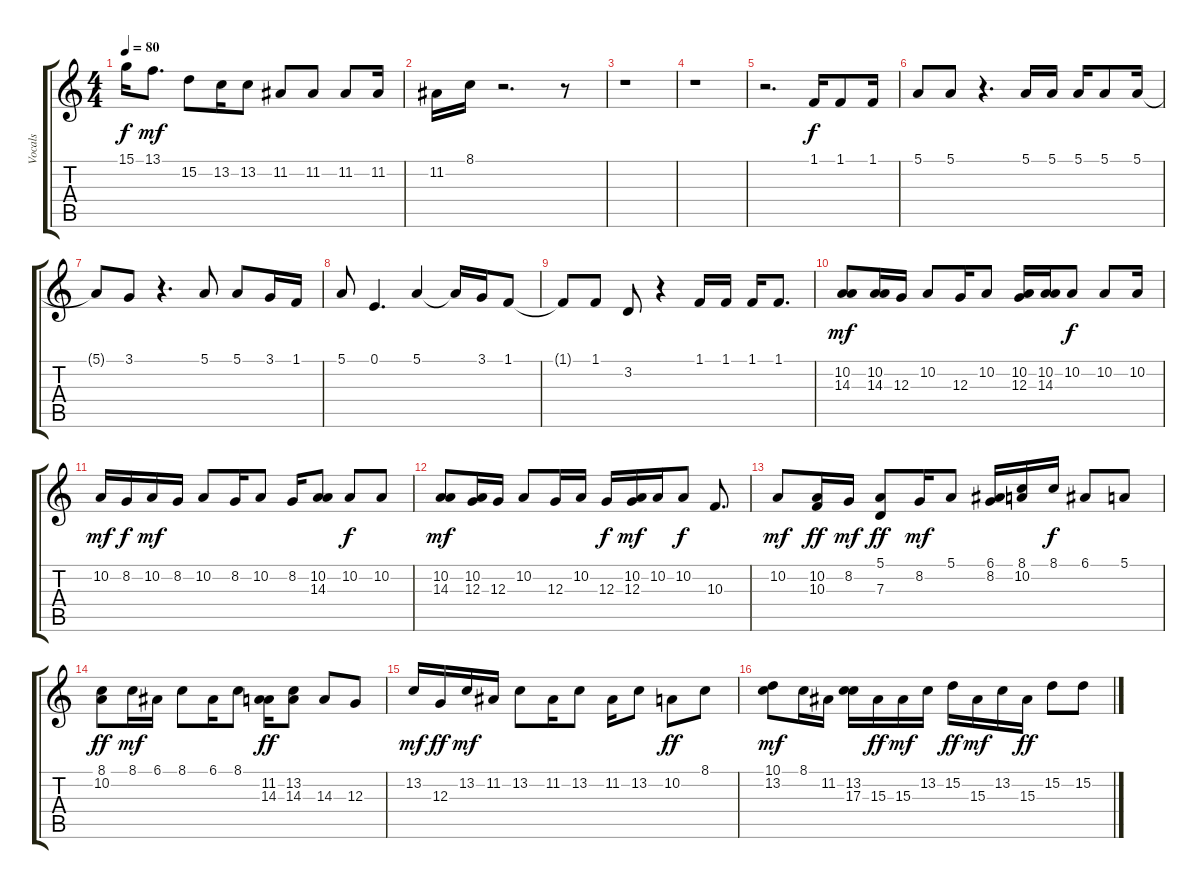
\track ("Vocals" "Vocals") {instrument trombone}
\staff {score tabs}
\tuning (E4 B3 G3 D3 A2 E2) {hide}
\ts (4 4)
\tempo 80
\clef g2
\ks c
15.1{t}.16{dy f} 13.1.8{d dy mf} 15.2.8 13.2.16 13.2.8 11.2.8 11.2.8 11.2.8 11.2.16 |
11.2.16 8.1.16 r.2{d} r.8 |
r.1 |
r.1 |
r.2{d} 1.1.16{dy f} 1.1.8 1.1.16 |
5.1.8 5.1.8 r.4{d} 5.1.16 5.1.16 5.1.16 5.1.8 5.1.16 |
5.1{t}.8 3.1.8 r.4{d} 5.1.8 5.1.8 3.1.16 1.1.16 |
5.1.8 0.1.4{d} 5.1.4 5.1{t}.16 3.1.16 1.1.8 |
1.1{t}.8 1.1.8 3.2.8 r.4 1.1.16 1.1.16 1.1.16 1.1.8{d} |
(10.2 14.3).8{dy mf} (10.2 14.3).16 12.3.16 10.2.8 12.3.16 10.2.8 (10.2 12.3).16 (10.2 14.3).16 10.2.8{dy f} 10.2.8 10.2.16 |
10.2.16{dy mf} 8.2.16{dy f} 10.2.16{dy mf} 8.2.16 10.2.8 8.2.16 10.2.8 8.2.16 (10.2 14.3).8 10.2.8{dy f} 10.2.8 |
(10.2 14.3).8{dy mf} (10.2 12.3).16 12.3.16 10.2.8 12.3.16 10.2.16 12.3.16{dy f} (10.2 12.3).16{dy mf} 10.2.16 10.2.8{dy f} 10.3.8{d} |
10.2.8{dy mf} (10.2 10.3).16{dy ff} 8.2.16{dy mf} (5.1 7.3).8{dy ff} 8.2.16{dy mf} 5.1.8 (6.1 8.2).16 (8.1 10.2).16 8.1.16{dy f} 6.1.8 5.1.8 |
(8.1 10.2).8{dy ff} 8.1.16{dy mf} 6.1.16 8.1.8 6.1.16 8.1.8 (11.2 14.3).16{dy ff} (13.2 14.3).8 14.3.8 12.3.8 |
13.2.16{dy mf} 12.3.16{dy ff} 13.2.16{dy mf} 11.2.16 13.2.8 11.2.16 13.2.8 11.2.16 13.2.8 10.2.8{dy ff} 8.1.8 |
(10.1 13.2).8{dy mf} 8.1.16 11.2.16 (13.2 17.3).16 15.3.16{dy ff} 15.3.16{dy mf} 13.2.16 15.2.16{dy ff} 15.3.16{dy mf} 13.2.16 15.3.16{dy ff} 15.2.8 15.2.8
